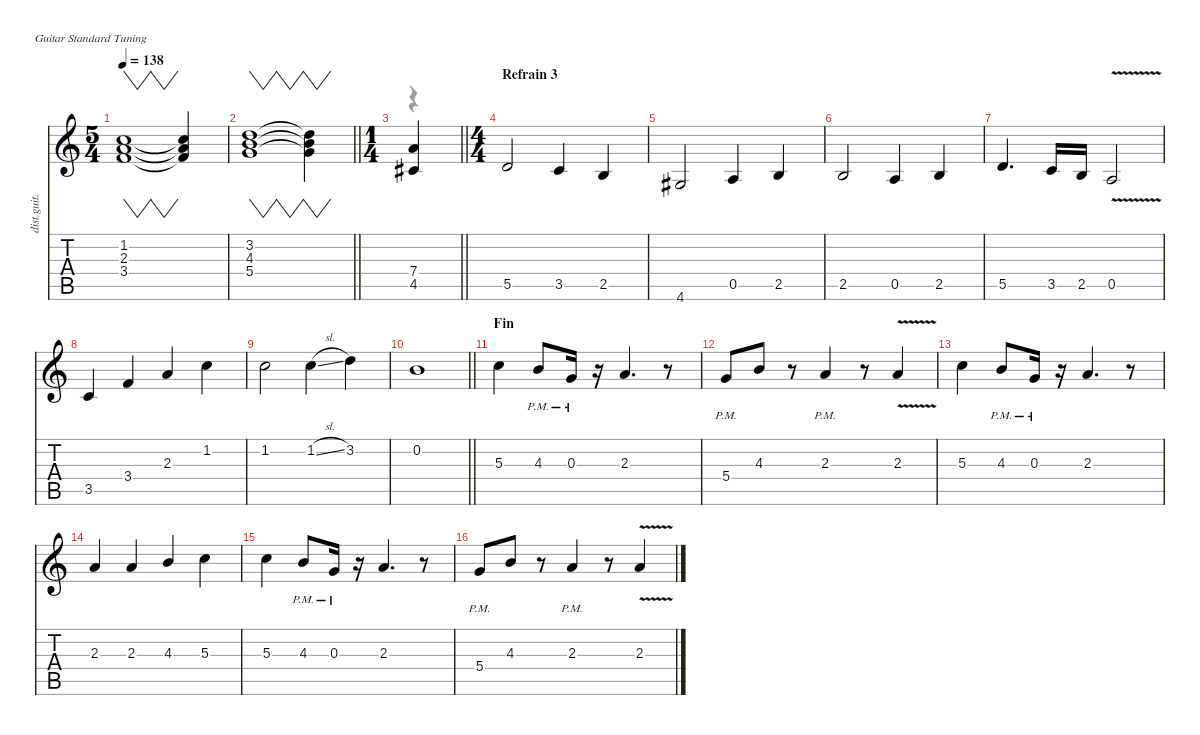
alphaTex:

\defaultSystemsLayout 4
\hideDynamics
\bracketExtendMode nobrackets
\track ("Sylvain" "dist.guit.") {instrument distortionguitar}
\staff {score tabs}
\tuning (E4 B3 G3 D3 A2 E2)
\voice
\ts (5 4)
\tempo 138
\clef g2
\ks aminor
(1.2 2.3 3.4).1{vw dy f beam Up} (3.4{t} 2.3{t} 1.2{t}).4{beam Up} |
\barLineRight lightlight
(3.2 4.3 5.4).1{vw beam Down} (5.4{t} 4.3{t} 3.2{t}).4{vw beam Down} |
\ts (1 4)
\beaming (8 2)
\barLineRight lightlight
(7.4 4.5{acc #}).4{beam Up} |
\ts (4 4)
\beaming (8 2 2 2 2)
\section ("" "Refrain 3")
5.5.2{instrument distortionguitar beam Up} 3.5.4{beam Up} 2.5.4{beam Up} |
4.6{acc #}.2{beam Up} 0.5.4{beam Up} 2.5.4{beam Up} |
2.5.2{beam Up} 0.5.4{beam Up} 2.5.4{beam Up} |
5.5.4{d beam Up} 3.5.16{beam Up} 2.5.16{beam Up} 0.5{v}.2{beam Up} |
3.5.4{beam Up} 3.4.4{beam Up} 2.3.4{beam Up} 1.2.4{beam Down} |
1.2.2{beam Down} 1.2{sl}.4{beam Down} 3.2.4{beam Down} |
\barLineRight lightlight
0.2.1{beam Down} |
\section ("" "Fin")
5.3.4{dy mf beam Down} 4.3{pm}.8{beam Up} 0.3{pm}.16{beam Up} r.16{beam Up} 2.3.4{d beam Up} r.8{beam Up} |
5.4{pm}.8{beam Up} 4.3.8{beam Up} r.8{beam Up} 2.3{pm}.4{beam Up} r.8{beam Up} 2.3{v}.4{beam Up} |
5.3.4{beam Down} 4.3{pm}.8{beam Up} 0.3{pm}.16{beam Up} r.16{beam Up} 2.3.4{d beam Up} r.8{beam Up} |
2.3.4{beam Up} 2.3.4{beam Up} 4.3.4{beam Up} 5.3.4{beam Down} |
5.3.4{beam Down} 4.3{pm}.8{beam Up} 0.3{pm}.16{beam Up} r.16{beam Up} 2.3.4{d beam Up} r.8{beam Up} |
5.4{pm}.8{beam Up} 4.3.8{beam Up} r.8{beam Up} 2.3{pm}.4{beam Up} r.8{beam Up} 2.3{v}.4{beam Up}
\voice
\clef g2
\ottava regular
\simile none
\ks aminor
|
\barLineRight lightlight
|
\barLineRight lightlight
r.4{dy mf beam Down} |
|
|
|
|
|
|
\barLineRight lightlight
|
|
|
|
|
|
